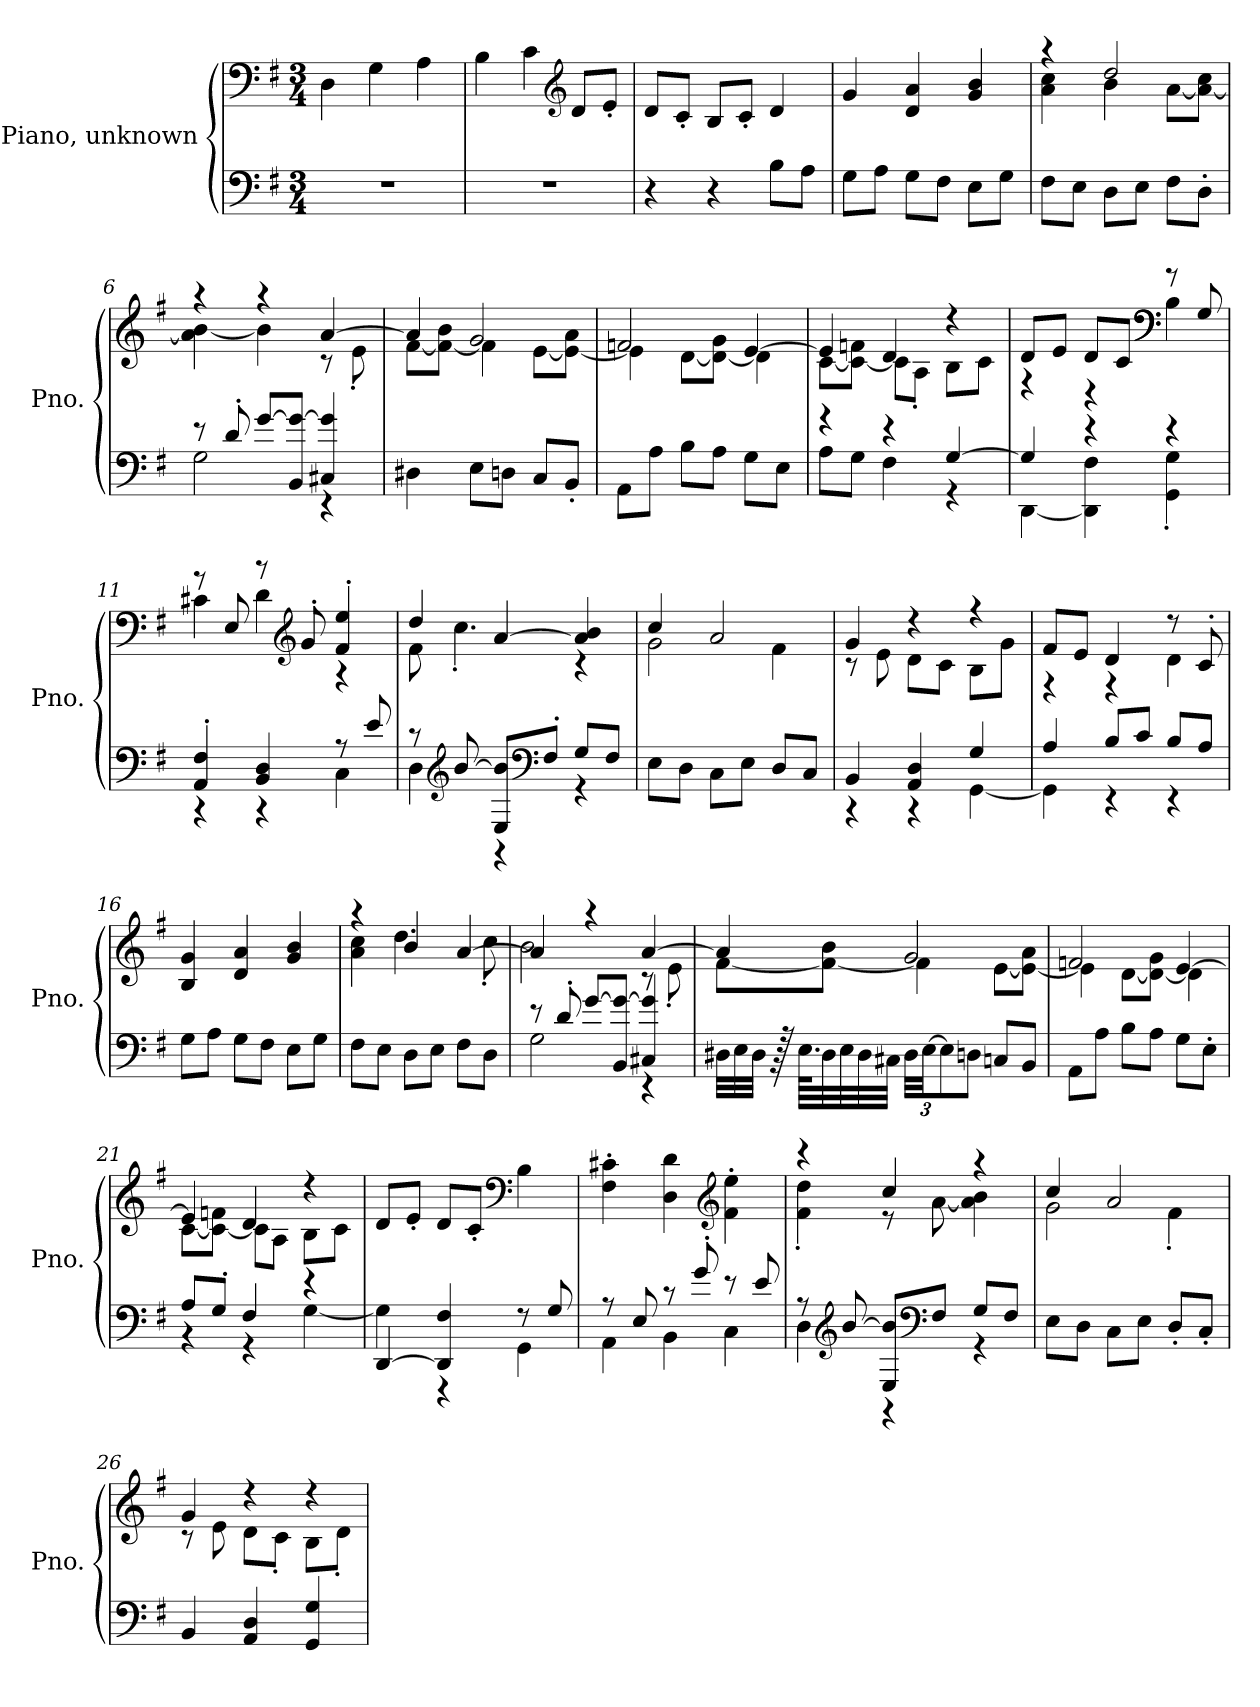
**kern	**kern
*part1	*part1
*staff2	*staff1
*I"Piano, unknown	*
*I'Pno.	*
*clefF4	*clefF4
*k[f#]	*k[f#]
*M3/4	*M3/4
*MM116	*MM116
=1	=1
2.r	4D\
.	4G\
.	4A\
=2	=2
2.r	4B\
.	4c\
*	*clefG2
.	8d/L
.	8e'/J
=3	=3
4r	8d/L
.	8c'/J
4r	8B/L
.	8c'/J
8B\L	4d/
8A\J	.
=4	=4
8G\L	4g/
8A\J	.
8G\L	4d/ 4a/
8F#\J	.
8E\L	4g/ 4b/
8G\J	.
=5	=5
*	*^
8F#\L	4r	4a\ 4cc\
8E\J	.	.
8D\L	2dd/	4b\
8E\J	.	.
8F#\L	.	[8a\L
8D'\J	.	8a\_ 8cc\J
=6	=6	=6
*^	*	*
8r	2G\	4r	4a\] [4b\
8d'/	.	.	.
[8g/L	.	4r	4b\]
8BB/ 8g/_J	.	.	.
4C#X/ 4g/]	4r	[4a/	8r
.	.	.	8e'\
*v	*v	*	*
!!LO:LB:g=z	!!
=7	=7	=7
4D#X\	4a/]	[8f#\L
.	.	8f#\_ 8b\J
8E\L	2g/	4f#\]
8Dn\J	.	.
8C/L	.	[8e\L
8BB'/J	.	8e\_ 8a\J
=8	=8	=8
8AA\L	2fn/	4e\]
8A\J	.	.
8B\L	.	[8d\L
8A\J	.	8d\_ 8g\J
8G\L	[4e/	4d\]
8E\J	.	.
=9	=9	=9
*^	*	*
4r	8A\L	4e/]	[8c\L
.	8G\J	.	8c\_ 8fn\J
4r	4F#\	4d/	8c\L]
.	.	.	8A'\J
[4G/	4r	4r	8B\L
.	.	.	8c\J
=10	=10	=10	=10
4G/]	[4DD\	8d/L	4r
.	.	8e/J	.
4r	4DD\] 4F#\	8d/L	4r
.	.	8c/J	.
*	*	*clefF4	*
4r	4GG\' 4G\'	8r	4B\
.	.	8G/	.
!!LO:LB:g=z	!!
=11	=11	=11	=11
4AA/' 4F#/'	4r	8r	4c#X\
.	.	8E/	.
4BB/ 4D/	4r	8r	4d\
*	*	*clefG2	*
.	.	8g'/	.
8r	4C\	4f#/' 4ee/'	4r
8e/	.	.	.
=12	=12	=12	=12
8r	4D\	4dd/	8f#\
*clefG2	*	*	*
[8b/	.	.	4.cc'\
8E/ 8b/]L	4r	[4a/	.
*clefF4	*	*	*
8F#'/J	.	.	.
8G/L	4r	4a/] 4b/	4r
8F#/J	.	.	.
*v	*v	*	*
=13	=13	=13
8E\L	4cc/	2g\
8D\J	.	.
8C\L	2a/	.
8E\J	.	.
8D/L	.	4f#\
8C/J	.	.
=14	=14	=14
*^	*	*
4BB/	4r	4g/	8r
.	.	.	8e\
4AA/ 4D/	4r	4r	8d\L
.	.	.	8c\J
4G/	[4GG\	4r	8B\L
.	.	.	8g\J
=15	=15	=15	=15
4A/	4GG\]	8f#/L	4r
.	.	8e/J	.
8B/L	4r	4d/	4r
8c/J	.	.	.
8B/L	4r	8r	4d\
8A/J	.	8c'/	.
*v	*v	*	*
*	*v	*v
!!LO:LB:g=z
=16	=16
8G\L	4B/ 4g/
8A\J	.
8G\L	4d/ 4a/
8F#\J	.
8E\L	4g/ 4b/
8G\J	.
=17	=17
*	*^
8F#\L	4r	4a\ 4cc\
8E\J	.	.
8D\L	4b/	4.dd\
8E\J	.	.
8F#\L	[4a/	.
8D\J	.	8cc'\
=18	=18	=18
*^	*	*
8r	2G\	4a/]	2b\
8d'/	.	.	.
[8g/L	.	4r	.
8BB/ 8g/_J	.	.	.
4C#X/ 4g/]	4r	[4a/	8r
.	.	.	8e'\
*v	*v	*	*
=19	=19	=19
32D#X\LLL	4a/]	[8f#\L
32E\	.	.
32D#\JJJ	.	.
128r	.	.
64.E\KLLL	.	.
32D#\	.	8f#\_ 8b\J
32E\	.	.
32D#\	.	.
32C#X\JJJ	.	.
*Xbrackettup	*	*
48D#\LLL	2g/	4f#\]
[48E\JJ	.	.
12E\]	.	.
8Dn\J	.	.
8Cn/L	.	[8e\L
8BB/J	.	8e\_ 8a\J
!!LO:LB:g=z	!!
=20	=20	=20
8AA\L	2fn/	4e\]
8A\J	.	.
8B\L	.	[8d\L
8A\J	.	8d\_ 8g\J
8G\L	[4e/	4d\]
8E'\J	.	.
=21	=21	=21
*^	*	*
8A/L	4r	4e/]	[8c\L
8G'/J	.	.	8c\_ 8fn\J
4F#/	4r	4d/	8c\L]
.	.	.	8A\J
4r	[4G\	4r	8B\L
.	.	.	8c\J
*	*	*v	*v
=22	=22	=22
[4DD/	4G\]	8d/L
.	.	8e'/J
4DD/] 4F#/	4r	8d/L
.	.	8c'/J
*	*	*clefF4
8r	4GG\	4B\
8G/	.	.
=23	=23	=23
8r	4AA\	4F#\' 4c#X\'
8E/	.	.
8r	4BB\	4D\ 4d\
8g'/	.	.
*	*	*clefG2
8r	4C\	4f#\' 4ee\'
8e/	.	.
!!LO:LB:g=z
=24	=24	=24
*	*	*^
8r	4D\	4r	4f#\' 4dd\'
*clefG2	*	*	*
[8b/	.	.	.
8E/ 8b/]L	4r	4cc/	8r
*clefF4	*	*	*
8F#/J	.	.	[8a\
8G/L	4r	4r	4a\] 4b\
8F#/J	.	.	.
*v	*v	*	*
=25	=25	=25
8E\L	4cc/	2g\
8D\J	.	.
8C\L	2a/	.
8E\J	.	.
8D'/L	.	4f#'\
8C'/J	.	.
=26	=26	=26
4BB/	4g/	8r
.	.	8e\
4AA/ 4D/	4r	8d\L
.	.	8c'\J
4GG/ 4G/	4r	8B\L
.	.	8d'\J
*	*v	*v
=	=
*-	*-
